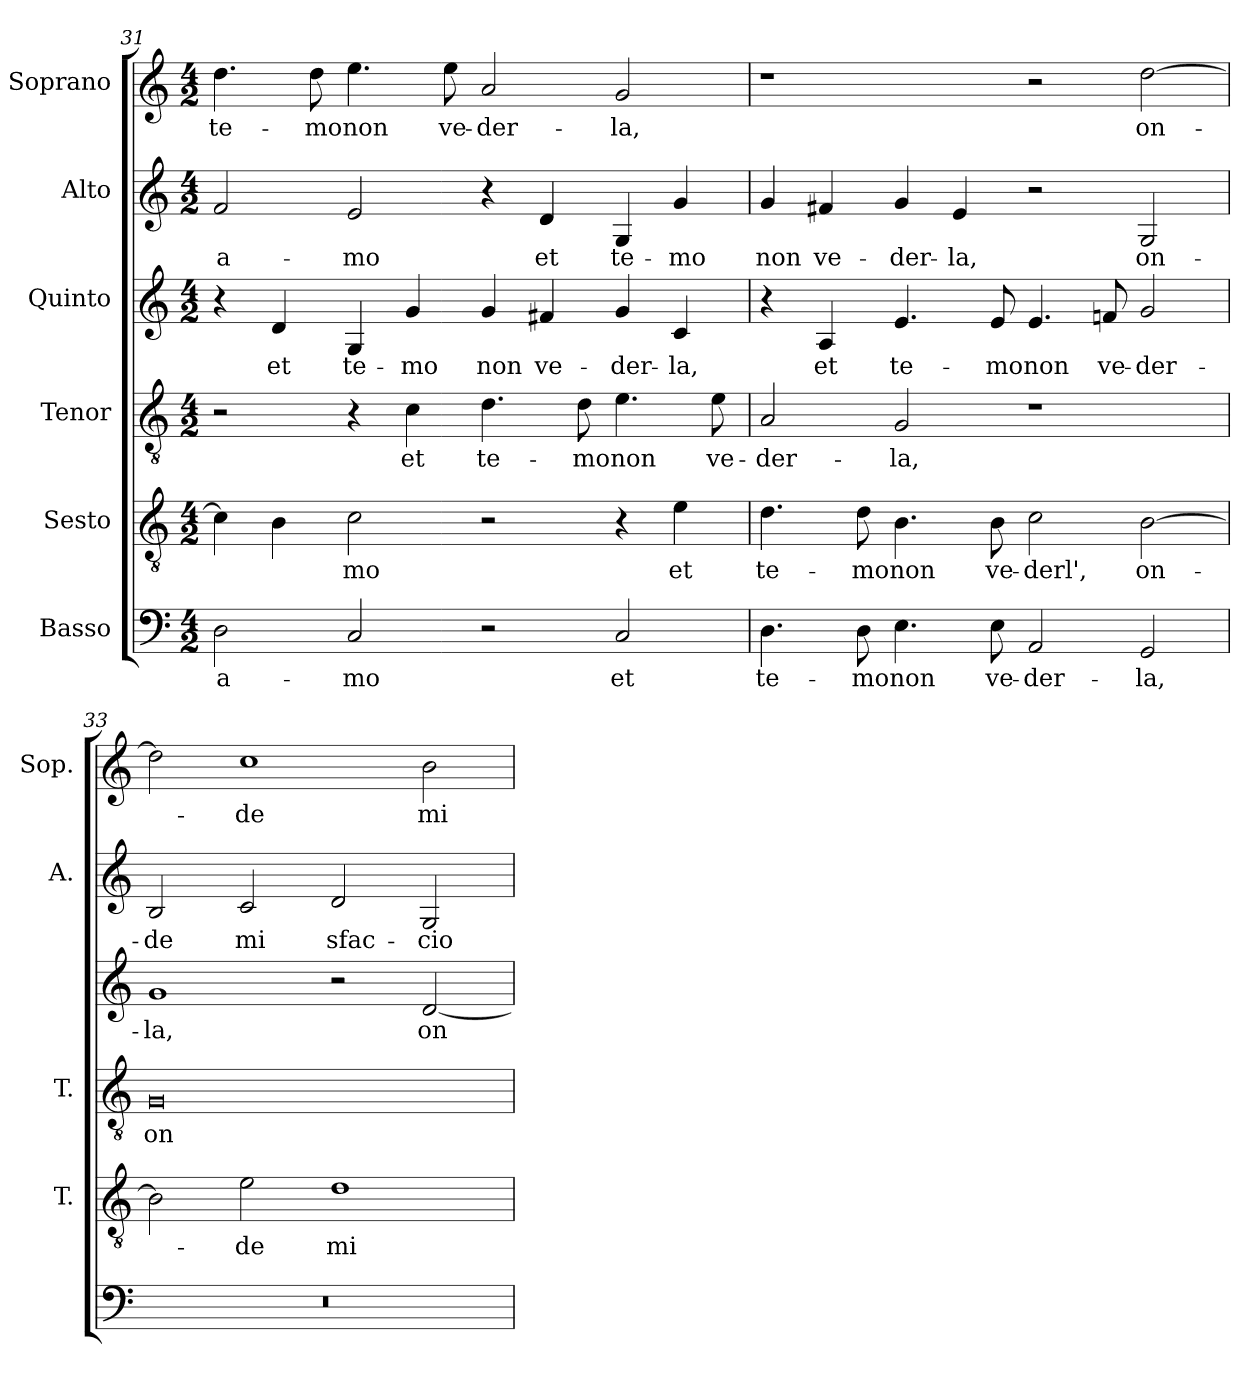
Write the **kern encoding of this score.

**kern	**text	**kern	**text	**kern	**text	**kern	**text	**kern	**text	**kern	**text
*part6	*part6	*part5	*part5	*part4	*part4	*part3	*part3	*part2	*part2	*part1	*part1
*staff6	*staff6	*staff5	*staff5	*staff4	*staff4	*staff3	*staff3	*staff2	*staff2	*staff1	*staff1
*I"Basso	*	*I"Sesto	*	*I"Tenor	*	*I"Quinto	*	*I"Alto	*	*I"Soprano	*
*	*	*I'T.	*	*I'T.	*	*	*	*I'A.	*	*I'Sop.	*
!!LO:LB:g=z
*clefF4	*	*clefGv2	*	*clefGv2	*	*clefG2	*	*clefG2	*	*clefG2	*
*	*	*ITrd7c12	*	*ITrd7c12	*	*	*	*	*	*	*
*k[]	*	*k[]	*	*k[]	*	*k[]	*	*k[]	*	*k[]	*
*C:	*	*C:	*	*C:	*	*C:	*	*C:	*	*C:	*
*M4/2	*	*M4/2	*	*M4/2	*	*M4/2	*	*M4/2	*	*M4/2	*
=31	=31	=31	=31	=31	=31	=31	=31	=31	=31	=31	=31
!	!LO:LY:b:color=#000000	!	!	!	!	!	!	!	!	!	!
!	!	!	!	!	!	!	!	!	!LO:LY:b:color=#000000	!	!
!	!	!	!	!	!	!	!	!	!	!	!LO:LY:b:color=#000000
2Di\	a-	4Ci\]	.	2r	.	4r	.	2fi/	a-	4.ddi\	te-
!	!	!	!	!	!	!	!LO:LY:b:color=#000000	!	!	!	!
.	.	4BBi\	.	.	.	4di/	et	.	.	.	.
!	!	!	!	!	!	!	!	!	!	!	!LO:LY:b:color=#000000
.	.	.	.	.	.	.	.	.	.	8ddi\	-mo
!	!LO:LY:b:color=#000000	!	!	!	!	!	!	!	!	!	!
!	!	!	!LO:LY:b:color=#000000	!	!	!	!	!	!	!	!
!	!	!	!	!	!	!	!LO:LY:b:color=#000000	!	!	!	!
!	!	!	!	!	!	!	!	!	!LO:LY:b:color=#000000	!	!
!	!	!	!	!	!	!	!	!	!	!	!LO:LY:b:color=#000000
2Ci/	-mo	2Ci\	-mo	4r	.	4Gi/	te-	2ei/	-mo	4.eei\	non
!	!	!	!	!	!LO:LY:b:color=#000000	!	!	!	!	!	!
!	!	!	!	!	!	!	!LO:LY:b:color=#000000	!	!	!	!
.	.	.	.	4Ci\	et	4gi/	-mo	.	.	.	.
!	!	!	!	!	!	!	!	!	!	!	!LO:LY:b:color=#000000
.	.	.	.	.	.	.	.	.	.	8eei\	ve-
!	!	!	!	!	!LO:LY:b:color=#000000	!	!	!	!	!	!
!	!	!	!	!	!	!	!LO:LY:b:color=#000000	!	!	!	!
!	!	!	!	!	!	!	!	!	!	!	!LO:LY:b:color=#000000
2r	.	2r	.	4.Di\	te-	4gi/	non	4r	.	2ai/	-der-
!	!	!	!	!	!	!	!LO:LY:b:color=#000000	!	!	!	!
!	!	!	!	!	!	!	!	!	!LO:LY:b:color=#000000	!	!
.	.	.	.	.	.	4f#Xi/	ve-	4di/	et	.	.
!	!	!	!	!	!LO:LY:b:color=#000000	!	!	!	!	!	!
.	.	.	.	8Di\	-mo	.	.	.	.	.	.
!	!LO:LY:b:color=#000000	!	!	!	!	!	!	!	!	!	!
!	!	!	!	!	!LO:LY:b:color=#000000	!	!	!	!	!	!
!	!	!	!	!	!	!	!LO:LY:b:color=#000000	!	!	!	!
!	!	!	!	!	!	!	!	!	!LO:LY:b:color=#000000	!	!
!	!	!	!	!	!	!	!	!	!	!	!LO:LY:b:color=#000000
2Ci/	et	4r	.	4.Ei\	non	4gi/	-der-	4Gi/	te-	2gi/	-la,
!	!	!	!LO:LY:b:color=#000000	!	!	!	!	!	!	!	!
!	!	!	!	!	!	!	!LO:LY:b:color=#000000	!	!	!	!
!	!	!	!	!	!	!	!	!	!LO:LY:b:color=#000000	!	!
.	.	4Ei\	et	.	.	4ci/	-la,	4gi/	-mo	.	.
!	!	!	!	!	!LO:LY:b:color=#000000	!	!	!	!	!	!
.	.	.	.	8Ei\	ve-	.	.	.	.	.	.
=32	=32	=32	=32	=32	=32	=32	=32	=32	=32	=32	=32
!	!LO:LY:b:color=#000000	!	!	!	!	!	!	!	!	!	!
!	!	!	!LO:LY:b:color=#000000	!	!	!	!	!	!	!	!
!	!	!	!	!	!LO:LY:b:color=#000000	!	!	!	!	!	!
!	!	!	!	!	!	!	!	!	!LO:LY:b:color=#000000	!	!
4.Di\	te-	4.Di\	te-	2AAi/	-der-	4r	.	4gi/	non	1r	.
!	!	!	!	!	!	!	!LO:LY:b:color=#000000	!	!	!	!
!	!	!	!	!	!	!	!	!	!LO:LY:b:color=#000000	!	!
.	.	.	.	.	.	4Ai/	et	4f#Xi/	ve-	.	.
!	!LO:LY:b:color=#000000	!	!	!	!	!	!	!	!	!	!
!	!	!	!LO:LY:b:color=#000000	!	!	!	!	!	!	!	!
8Di\	-mo	8Di\	-mo	.	.	.	.	.	.	.	.
!	!LO:LY:b:color=#000000	!	!	!	!	!	!	!	!	!	!
!	!	!	!LO:LY:b:color=#000000	!	!	!	!	!	!	!	!
!	!	!	!	!	!LO:LY:b:color=#000000	!	!	!	!	!	!
!	!	!	!	!	!	!	!LO:LY:b:color=#000000	!	!	!	!
!	!	!	!	!	!	!	!	!	!LO:LY:b:color=#000000	!	!
4.Ei\	non	4.BBi\	non	2GGi/	-la,	4.ei/	te-	4gi/	-der-	.	.
!	!	!	!	!	!	!	!	!	!LO:LY:b:color=#000000	!	!
.	.	.	.	.	.	.	.	4ei/	-la,	.	.
!	!LO:LY:b:color=#000000	!	!	!	!	!	!	!	!	!	!
!	!	!	!LO:LY:b:color=#000000	!	!	!	!	!	!	!	!
!	!	!	!	!	!	!	!LO:LY:b:color=#000000	!	!	!	!
8Ei\	ve-	8BBi\	ve-	.	.	8ei/	-mo	.	.	.	.
!	!LO:LY:b:color=#000000	!	!	!	!	!	!	!	!	!	!
!	!	!	!LO:LY:b:color=#000000	!	!	!	!	!	!	!	!
!	!	!	!	!	!	!	!LO:LY:b:color=#000000	!	!	!	!
2AAi/	-der-	2Ci\	-derl',	1r	.	4.ei/	non	2r	.	2r	.
!	!	!	!	!	!	!	!LO:LY:b:color=#000000	!	!	!	!
.	.	.	.	.	.	8fni/	ve-	.	.	.	.
!	!LO:LY:b:color=#000000	!	!	!	!	!	!	!	!	!	!
!	!	!	!LO:LY:b:color=#000000	!	!	!	!	!	!	!	!
!	!	!	!	!	!	!	!LO:LY:b:color=#000000	!	!	!	!
!	!	!	!	!	!	!	!	!	!LO:LY:b:color=#000000	!	!
!	!	!	!	!	!	!	!	!	!	!	!LO:LY:b:color=#000000
2GGi/	-la,	[2BBi\	on-	.	.	2gi/	-der-	2Gi/	on-	[2ddi\	on-
=33	=33	=33	=33	=33	=33	=33	=33	=33	=33	=33	=33
!LO:N:vis=1	!	!	!	!	!	!	!	!	!	!	!
!	!	!	!	!	!LO:LY:b:color=#000000	!	!	!	!	!	!
!	!	!	!	!	!	!	!LO:LY:b:color=#000000	!	!	!	!
!	!	!	!	!	!	!	!	!	!LO:LY:b:color=#000000	!	!
0r	.	2BBi\]	.	0GGi	on-	1gi	-la,	2Bi/	-de	2ddi\]	.
!	!	!	!LO:LY:b:color=#000000	!	!	!	!	!	!	!	!
!	!	!	!	!	!	!	!	!	!LO:LY:b:color=#000000	!	!
!	!	!	!	!	!	!	!	!	!	!	!LO:LY:b:color=#000000
.	.	2Ei\	-de	.	.	.	.	2ci/	mi	1cci	-de
!	!	!	!LO:LY:b:color=#000000	!	!	!	!	!	!	!	!
!	!	!	!	!	!	!	!	!	!LO:LY:b:color=#000000	!	!
.	.	1Di	mi	.	.	2r	.	2di/	sfac-	.	.
!	!	!	!	!	!	!	!LO:LY:b:color=#000000	!	!	!	!
!	!	!	!	!	!	!	!	!	!LO:LY:b:color=#000000	!	!
!	!	!	!	!	!	!	!	!	!	!	!LO:LY:b:color=#000000
.	.	.	.	.	.	[2di/	on-	2Gi/	-cio	2bi\	mi
=	=	=	=	=	=	=	=	=	=	=	=
*-	*-	*-	*-	*-	*-	*-	*-	*-	*-	*-	*-
